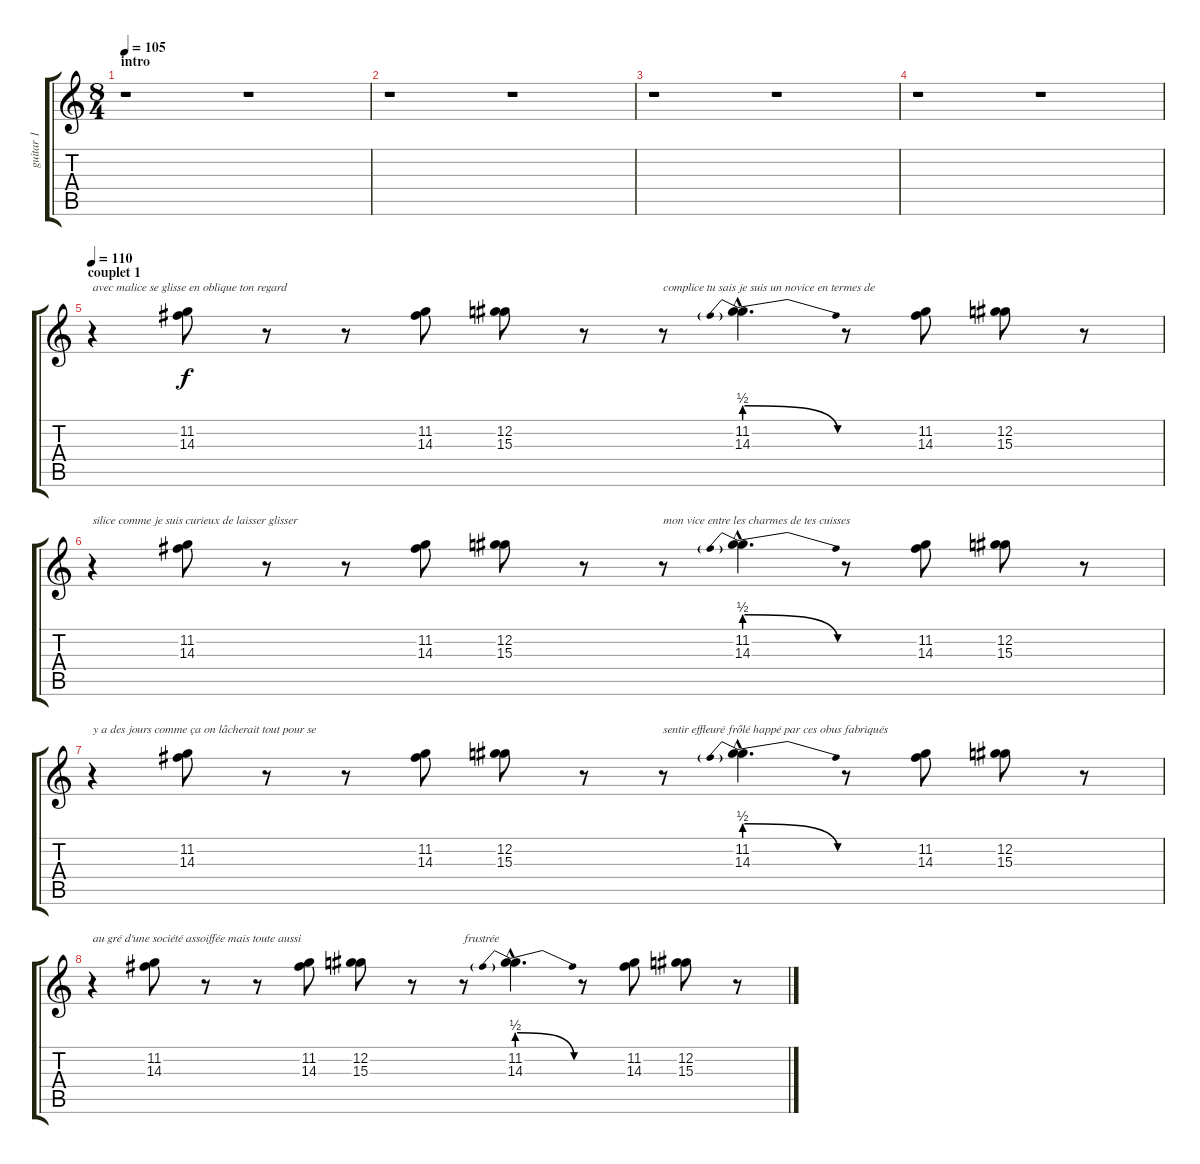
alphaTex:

\track ("guitar 1" "guitar 1") {instrument overdrivenguitar}
\staff {score tabs}
\tuning (Db4 Ab3 E3 B2 Gb2 B1) {hide}
\ts (8 4)
\section ("" "intro")
\tempo 105
\tempo 110
\tempo 105
\clef g2
\ks c
r.1{dy f instrument overdrivenguitar} r.1 |
r.1 r.1 |
r.1 r.1 |
r.1 r.1 |
\section ("" "couplet 1")
\tempo 110
r.4{txt "avec malice se glisse en oblique ton regard " volume 14} (11.2 14.3).8 r.8 r.8 (11.2 14.3).8 (12.2 15.3).8 r.8 r.8{txt "complice tu sais je suis un novice en termes de "} (11.2{hac} 14.3{be (prebendrelease 0 2 60 0) hac}).4{d} r.8 (11.2 14.3).8 (12.2 15.3).8 r.8 |
r.4{txt "silice comme je suis curieux de laisser glisser"} (11.2 14.3).8 r.8 r.8 (11.2 14.3).8 (12.2 15.3).8 r.8 r.8{txt "mon vice entre les charmes de tes cuisses"} (11.2{hac} 14.3{be (prebendrelease 0 2 60 0) hac}).4{d} r.8 (11.2 14.3).8 (12.2 15.3).8 r.8 |
r.4{txt "y a des jours comme ça on lâcherait tout pour se"} (11.2 14.3).8 r.8 r.8 (11.2 14.3).8 (12.2 15.3).8 r.8 r.8{txt "sentir effleuré frôlé happé par ces obus fabriqués"} (11.2{hac} 14.3{be (prebendrelease 0 2 60 0) hac}).4{d} r.8 (11.2 14.3).8 (12.2 15.3).8 r.8 |
r.4{txt "au gré d'une société assoiffée mais toute aussi "} (11.2 14.3).8 r.8 r.8 (11.2 14.3).8 (12.2 15.3).8 r.8 r.8{txt "frustrée"} (11.2{hac} 14.3{be (prebendrelease 0 2 60 0) hac}).4{d} r.8 (11.2 14.3).8 (12.2 15.3).8 r.8
